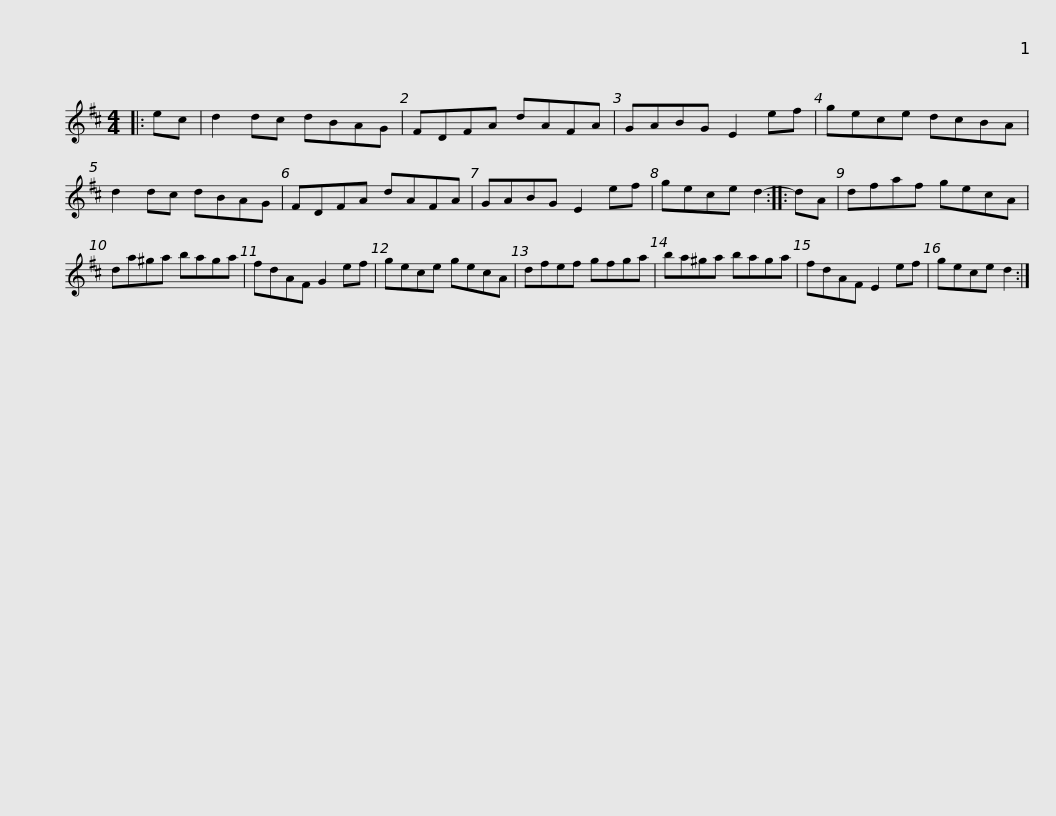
X:1
L:1/8
M:4/4
I:linebreak $
K:D
V:1 treble
V:1
|: ec | d2 dc dBAG | FDFA dAFA | GABG E2 ef | gece dcBA | %5
 d2 dc dBAG |$ FDFA dAFA | GABG E2 ef | gece d2- :: dA | %10
 dfaf gecA | da^ga baga |$ fdAF G2 ef | gece gecA | dfef gfga | %15
 ba^ga baga | fdAF E2 ef |$ gece d2 :| %18
